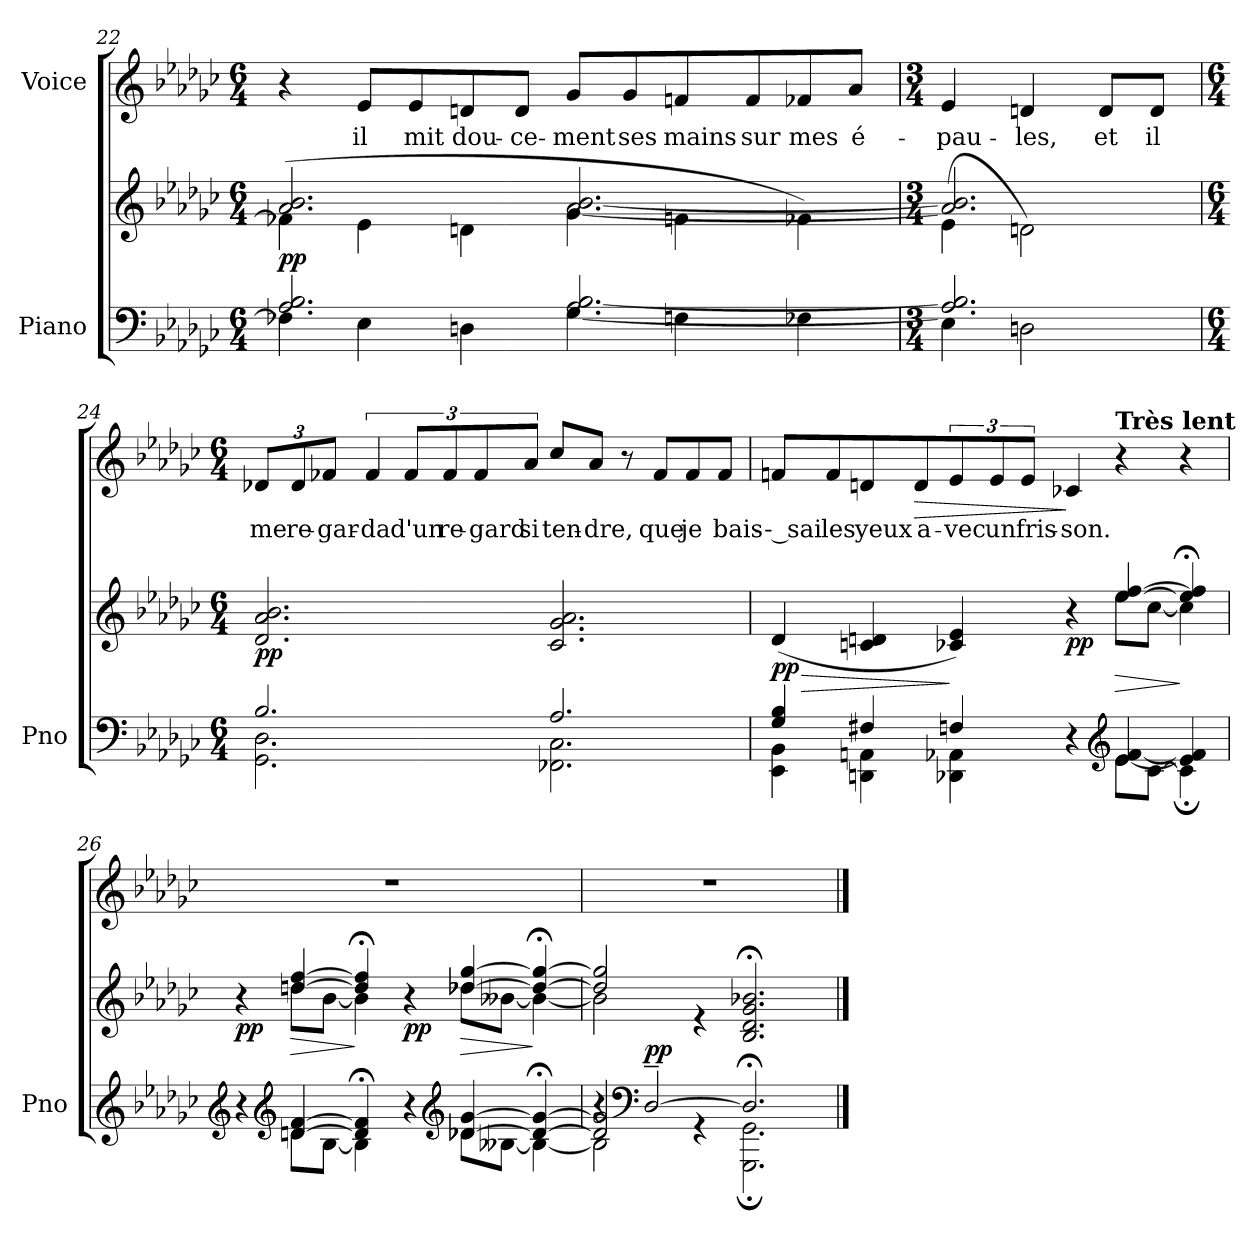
**kern	**kern	**dynam	**kern	**text	**dynam
*part2	*part2	*part2	*part1	*part1	*part1
*staff3	*staff2	*staff2/3	*staff1	*staff1	*staff1
*I"Piano	*	*	*I"Voice	*	*
*I'Pno	*	*	*	*	*
*clefF4	*clefG2	*	*clefG2	*	*
*k[b-e-a-d-g-c-]	*k[b-e-a-d-g-c-]	*	*k[b-e-a-d-g-c-]	*	*
*M6/4	*M6/4	*	*M6/4	*	*
=22	=22	=22	=22	=22	=22
*^	*^	*	*	*	*
!	!	!	!	!LO:DY:b	!	!	!
4F-X\]	2.A-/ 2.B-/	(<4f-X\]	2.a-/ 2.b-/	pp	4r	.	.
!	!	!	!	!	!	!LO:LY:b	!
4E-\	.	4e-\	.	.	8e-/L	il	.
!	!	!	!	!	!	!LO:LY:b	!
.	.	.	.	.	8e-/	mit	.
!	!	!	!	!	!	!LO:LY:b	!
4Dn\	.	4dn\	.	.	8dn/	dou-	.
!	!	!	!	!	!	!LO:LY:b	!
.	.	.	.	.	8d/J	-ce-	.
!	!	!	!	!	!	!LO:LY:b	!
4G-\	[2.A-/ [2.B-/	4g-\	[2.a-/ [2.b-/	.	8g-/L	-ment	.
!	!	!	!	!	!	!LO:LY:b	!
.	.	.	.	.	8g-/	ses	.
!	!	!	!	!	!	!LO:LY:b	!
4Fn\	.	4fn\	.	.	8fn/	mains	.
!	!	!	!	!	!	!LO:LY:b	!
.	.	.	.	.	8f/	sur	.
!	!	!	!	!	!	!LO:LY:b	!
4F-X\	.	4f-X\)	.	.	8f-X/	mes	.
!	!	!	!	!	!	!LO:LY:b	!
.	.	.	.	.	8a-/J	é-	.
!!LO:LB:g=z
=23	=23	=23	=23	=23	=23	=23	=23
*M3/4	*	*M3/4	*	*	*M3/4	*	*
!	!	!	!	!	!	!LO:LY:b	!
4E-\	2.A-/] 2.B-/]	(<4e-\	2.a-/] 2.b-/]	.	4e-/	-pau-	.
!	!	!	!	!	!	!LO:LY:b	!
2Dn\	.	2dn\)	.	.	4dn/	-les,	.
*	*	*	*	*	*MM65	*	*
!	!	!	!	!	!	!LO:LY:b	!LO:DY:a
!	!	!	!	!	!	!	!LO:DY:n=1:a
.	.	.	.	.	8d/L	et	other-dynamics pp
!	!	!	!	!	!	!LO:LY:b	!
.	.	.	.	.	8d/J	il	.
*	*	*v	*v	*	*	*	*
=24	=24	=24	=24	=24	=24	=24
*M6/4	*	*M6/4	*	*M6/4	*	*
!	!	!	!LO:DY:b	!	!LO:LY:b	!
2.B-/	2.GG-\ 2.D-\	2.d-/ 2.a-/ 2.b-/	pp	12d-X/L	me	.
!	!	!	!	!	!LO:LY:b	!
.	.	.	.	12d-/	re-	.
!	!	!	!	!	!LO:LY:b	!
.	.	.	.	12f-X/J	-gar-	.
!	!	!	!	!	!LO:LY:b	!
.	.	.	.	6f-/	da	.
!	!	!	!	!	!LO:LY:b	!
.	.	.	.	12f-/L	d'un	.
!	!	!	!	!	!LO:LY:b	!
.	.	.	.	12f-/	re-	.
!	!	!	!	!	!LO:LY:b	!
.	.	.	.	12f-/	-gard	.
!	!	!	!	!	!LO:LY:b	!
.	.	.	.	12a-/J	si	.
!	!	!	!	!	!LO:LY:b	!
2.A-/	2.FF-X\ 2.C-\	2.c-/ 2.g-/ 2.a-/	.	8cc-/L	ten-	.
!	!	!	!	!	!LO:LY:b	!
.	.	.	.	8a-/J	-dre,	.
.	.	.	.	8r	.	.
*	*	*	*	*MM63	*	*
!	!	!	!	!	!LO:LY:b	!
.	.	.	.	8f-/L	que	.
!	!	!	!	!	!LO:LY:b	!
.	.	.	.	8f-/	je	.
!	!	!	!	!	!LO:LY:b	!
.	.	.	.	8f-/J	bais-	.
!!LO:PB:g=z
=25	=25	=25	=25	=25	=25	=25
*	*^	*	*	*	*	*
!	!	!	!	!LO:HP:b	!	!LO:LY:b	!
*	*	*	*^	*	*	*	*
!	!	!	!	!	!LO:DY:n=1:b	!	!	!
4G-/ 4B-/	4EE-\ 4BB-\	4rEEEEyy	(>4d-/	2.ryy	> pp	8fn/L	-- sai	.
!	!	!	!	!	!	!	!LO:LY:b	!
.	.	.	.	.	.	8f/	les	.
!	!	!	!	!	!	!	!LO:LY:b	!
4F#X/	4DDn\ 4AAn\	4rEEEEyy	4cn/ 4dn/	.	.	8dn/	yeux	.
*	*	*	*	*	*	*MM55	*	*
!	!	!	!	!	!	!	!LO:LY:b	!LO:HP:b
.	.	.	.	.	.	8d/	a-	>
!	!	!	!	!	!	!	!LO:LY:b	!
4Fn/	4DD-X\ 4AA-X\	4rEEEEyy	4c-X/ 4e-/)	.	]	12e-/	-vec	.
!	!	!	!	!	!	!	!LO:LY:b	!
.	.	.	.	.	.	12e-/	un	.
!	!	!	!	!	!	!	!LO:LY:b	!
.	.	.	.	.	.	12e-/J	fris-	.
!	!	!	!	!	!LO:DY:n=2:b	!	!LO:LY:b	!
2.ryy	4r	4rDDDyy	4r	4rgyy	pp	4c-X/	-son.	]
*clefG2	*	*	*	*	*	*	*	*
*	*	*	*	*	*	*MM60	*	*
!	!	!	!	!	!	!LO:TX:B:t=Très lent	!	!
!	!	!	!	!	!LO:HP:b	!	!	!
.	[4e-/ [4f/	8e-\L	[4ee-/ [4ff/	8ee-\L	>	4r	.	.
.	.	[8c-\J	.	[8cc-\J	.	.	.	.
.	4e-/];< 4f/];<	4c-\]	4ee-/];< 4ff/];<	4cc-\]	]	4r	.	.
=26	=26	=26	=26	=26	=26	=26	=26	=26
!	!	!	!	!	!LO:DY:b	!	!	!
*	*v	*v	*	*	*	*	*	*
4r	4rgyy	4r	4rgyy	pp	1.r	.	.
*clefG2	*	*	*	*	*	*	*
!	!	!	!	!LO:HP:b	!	!	!
[4dn/ [4f/	8d\L	[4ddn/ [4ff/	8dd\L	>	.	.	.
.	[8B-\J	.	[8b-\J	.	.	.	.
4d/];< 4f/];<	4B-\]	4dd/];< 4ff/];<	4b-\]	]	.	.	.
!	!	!	!	!LO:DY:b	!	!	!
4r	4rgyy	4r	4rgyy	pp	.	.	.
*clefG2	*	*	*	*	*	*	*
!	!	!	!	!LO:HP:b	!	!	!
[4d-X/ [4g-/	8d-\L	[4dd-X/ [4gg-/	8dd-\L	>	.	.	.
.	[8B--X\J	.	[8b--X\J	.	.	.	.
4d-/_;< 4g-/_;<	4B--\_	4dd-/_;< 4gg-/_;<	4b--\_	]	.	.	.
=27	=27	=27	=27	=27	=27	=27	=27
*	*^	*	*	*	*	*	*
2d-/] 2g-/]	2B--\]	4r	2dd-/] 2gg-/]	2b--\]	.	1.r	.	.
*clefF4	*	*	*	*	*	*	*	*
!	!	!	!	!	!LO:DY:a=2	!	!	!
.	.	[2D-~/	.	.	pp	.	.	.
1ryy	4rGG	.	4re	1ryy	.	.	.	.
.	2.GGG-\; 2.GG-\;	2.D-;</]	2.B-/;< 2.d-/;< 2.g-/;< 2.b-X/;<	.	.	.	.	.
*v	*v	*v	*	*	*	*	*	*
*	*v	*v	*	*	*	*
==	==	==	==	==	==
*-	*-	*-	*-	*-	*-
